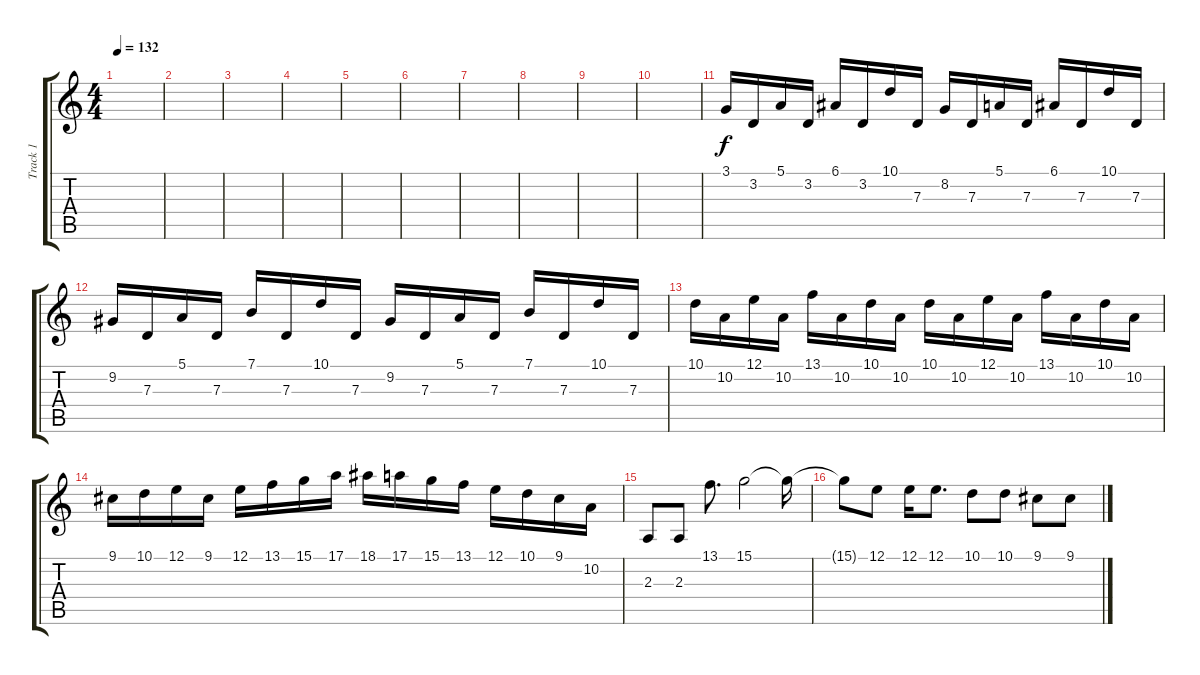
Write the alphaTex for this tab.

\track ("Track 1" "Track 1") {instrument churchorgan}
\staff {score tabs}
\tuning (E4 B3 G3 D3 A2 E2) {hide}
\ts (4 4)
\tempo 132
\clef g2
\ks c
|
|
|
|
|
|
|
|
|
|
3.1.16{instrument churchorgan} 3.2.16 5.1.16 3.2.16 6.1.16 3.2.16 10.1.16 7.3.16 8.2.16 7.3.16 5.1.16 7.3.16 6.1.16 7.3.16 10.1.16 7.3.16 |
9.2.16 7.3.16 5.1.16 7.3.16 7.1.16 7.3.16 10.1.16 7.3.16 9.2.16 7.3.16 5.1.16 7.3.16 7.1.16 7.3.16 10.1.16 7.3.16 |
10.1.16 10.2.16 12.1.16 10.2.16 13.1.16 10.2.16 10.1.16 10.2.16 10.1.16 10.2.16 12.1.16 10.2.16 13.1.16 10.2.16 10.1.16 10.2.16 |
9.1.16 10.1.16 12.1.16 9.1.16 12.1.16 13.1.16 15.1.16 17.1.16 18.1.16 17.1.16 15.1.16 13.1.16 12.1.16 10.1.16 9.1.16 10.2.16 |
2.3.8{instrument stringensemble1} 2.3.8 13.1.8{d} 15.1.2 15.1{t}.16 |
15.1{t}.8 12.1.8{instrument electricguitarjazz} 12.1.16 12.1.8{d} 10.1.8 10.1.8 9.1.8 9.1.8
